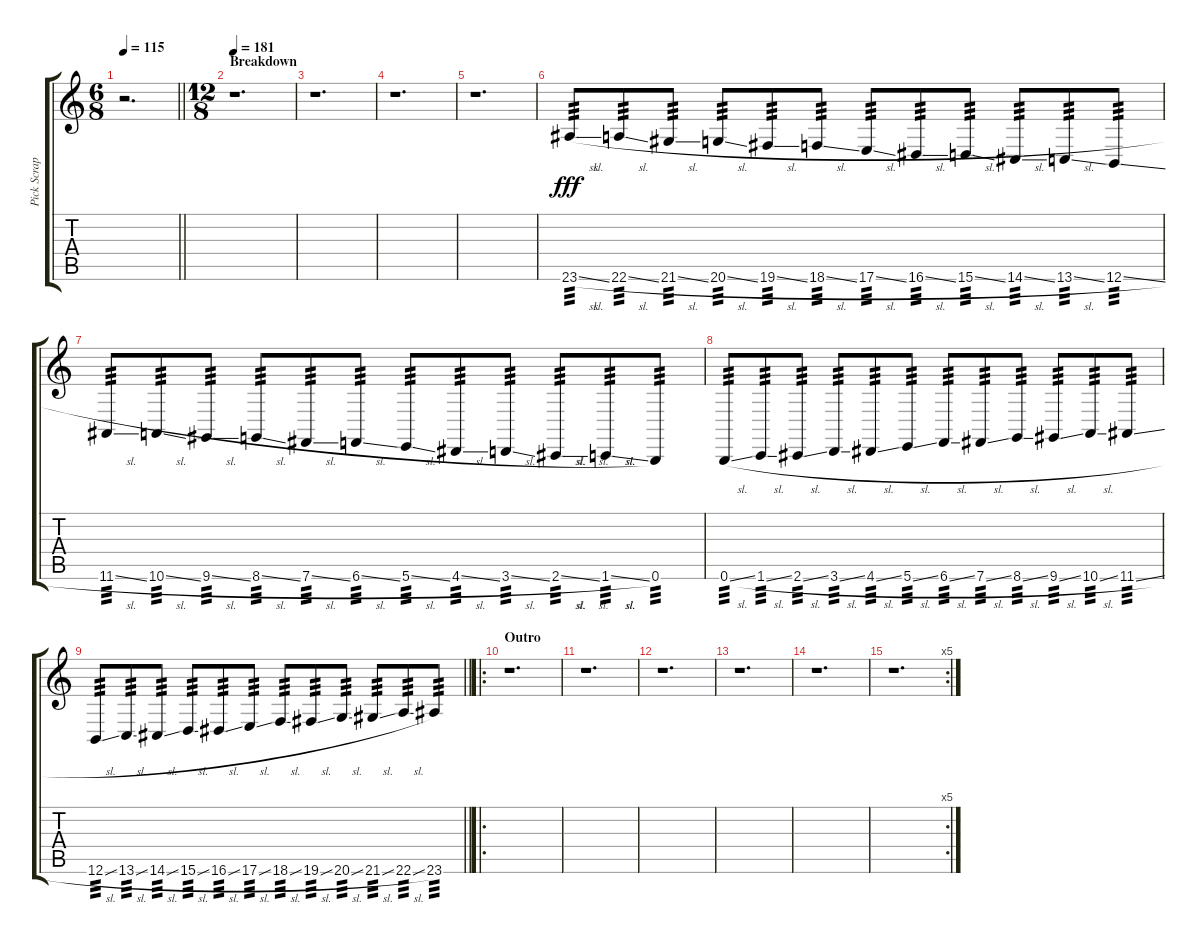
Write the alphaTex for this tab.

\track ("Pick Scrape 2" "Pick Scrap") {instrument guitarfretnoise}
\staff {score tabs}
\tuning (Db4 Ab3 E3 B2 Gb2 B1) {hide}
\ts (6 8)
\tempo 115
\clef g2
\barLineRight lightlight
\ks c
r.2{d dy fff} |
\ts (12 8)
\section ("" "Breakdown")
\tempo 181
r.1{d} |
r.1{d} |
r.1{d} |
r.1{d} |
23.6{sl}.8{tp 3} 22.6{sl}.8{tp 3} 21.6{sl}.8{tp 3} 20.6{sl}.8{tp 3} 19.6{sl}.8{tp 3} 18.6{sl}.8{tp 3} 17.6{sl}.8{tp 3} 16.6{sl}.8{tp 3} 15.6{sl}.8{tp 3} 14.6{sl}.8{tp 3} 13.6{sl}.8{tp 3} 12.6{sl}.8{tp 3} |
11.6{sl}.8{tp 3} 10.6{sl}.8{tp 3} 9.6{sl}.8{tp 3} 8.6{sl}.8{tp 3} 7.6{sl}.8{tp 3} 6.6{sl}.8{tp 3} 5.6{sl}.8{tp 3} 4.6{sl}.8{tp 3} 3.6{sl}.8{tp 3} 2.6{sl}.8{tp 3} 1.6{sl}.8{tp 3} 0.6.8{tp 3} |
0.6{sl}.8{tp 3} 1.6{sl}.8{tp 3} 2.6{sl}.8{tp 3} 3.6{sl}.8{tp 3} 4.6{sl}.8{tp 3} 5.6{sl}.8{tp 3} 6.6{sl}.8{tp 3} 7.6{sl}.8{tp 3} 8.6{sl}.8{tp 3} 9.6{sl}.8{tp 3} 10.6{sl}.8{tp 3} 11.6{sl}.8{tp 3} |
\barLineRight lightlight
12.6{sl}.8{tp 3} 13.6{sl}.8{tp 3} 14.6{sl}.8{tp 3} 15.6{sl}.8{tp 3} 16.6{sl}.8{tp 3} 17.6{sl}.8{tp 3} 18.6{sl}.8{tp 3} 19.6{sl}.8{tp 3} 20.6{sl}.8{tp 3} 21.6{sl}.8{tp 3} 22.6{sl}.8{tp 3} 23.6.8{tp 3} |
\ro
\section ("" "Outro")
r.1{d} |
r.1{d} |
r.1{d} |
r.1{d} |
r.1{d} |
\rc 5
r.1{d}
